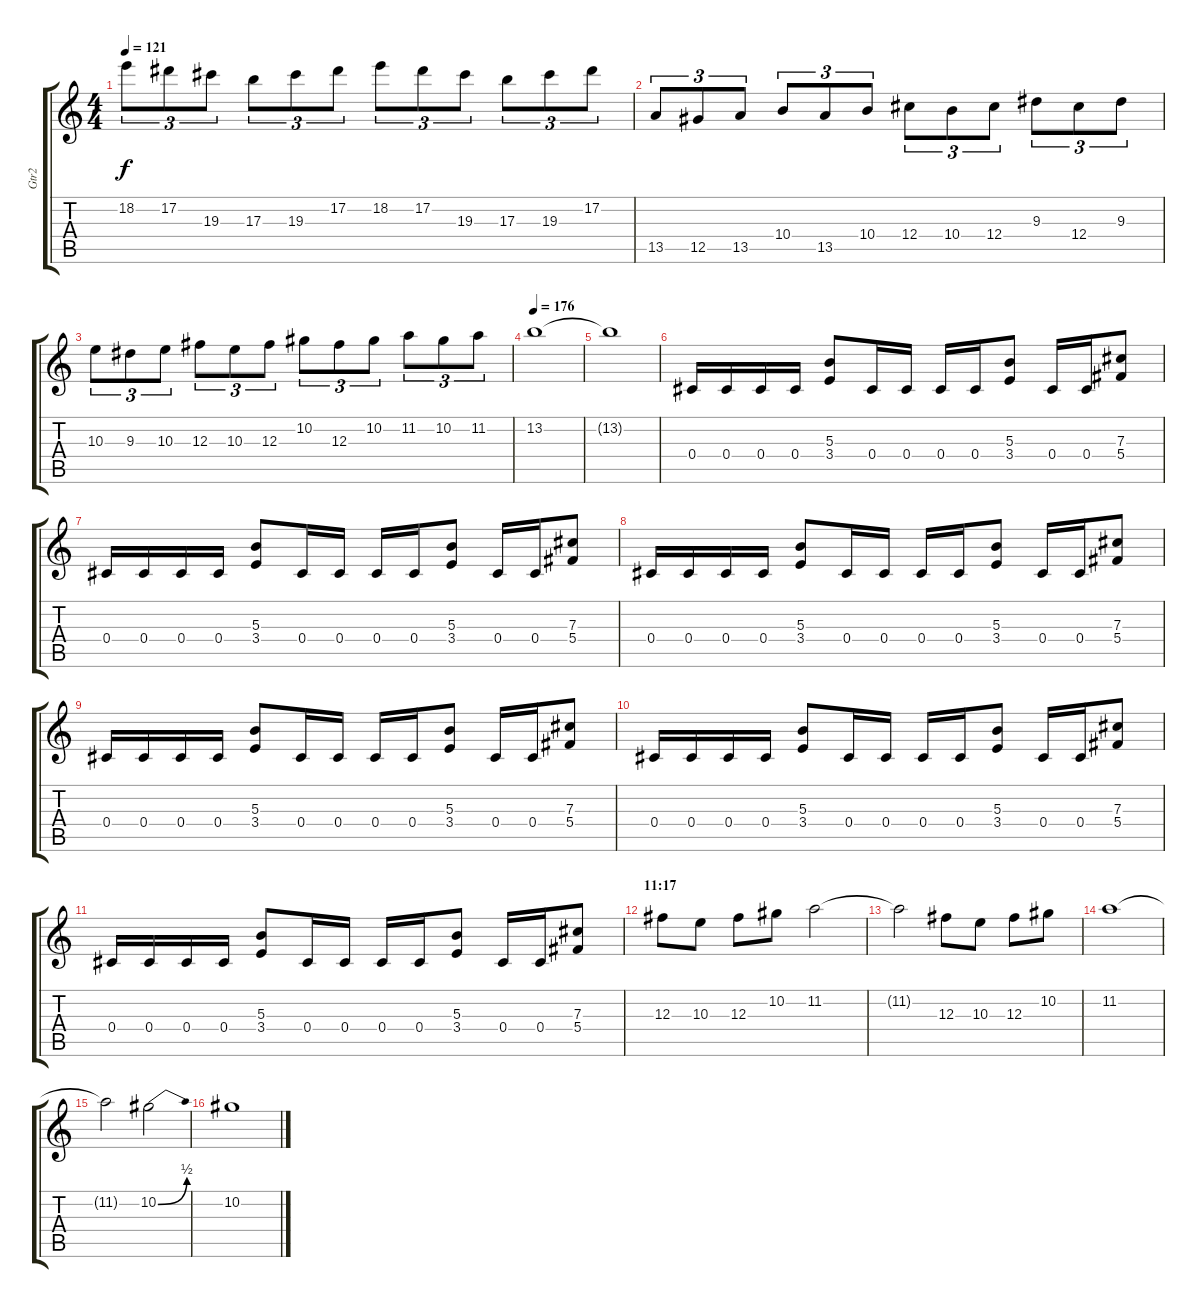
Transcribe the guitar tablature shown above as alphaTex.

\track ("Gtr2" "Gtr2") {instrument overdrivenguitar}
\staff {score tabs}
\tuning (Eb4 Bb3 Gb3 Db3 Ab2 Eb2) {hide}
\ts (4 4)
\tempo 121
\clef g2
\ks c
18.2.8{tu (3 2) dy f} 17.2.8{tu (3 2)} 19.3.8{tu (3 2)} 17.3.8{tu (3 2)} 19.3.8{tu (3 2)} 17.2.8{tu (3 2)} 18.2.8{tu (3 2)} 17.2.8{tu (3 2)} 19.3.8{tu (3 2)} 17.3.8{tu (3 2)} 19.3.8{tu (3 2)} 17.2.8{tu (3 2)} |
13.5.8{tu (3 2)} 12.5.8{tu (3 2)} 13.5.8{tu (3 2)} 10.4.8{tu (3 2)} 13.5.8{tu (3 2)} 10.4.8{tu (3 2)} 12.4.8{tu (3 2)} 10.4.8{tu (3 2)} 12.4.8{tu (3 2)} 9.3.8{tu (3 2)} 12.4.8{tu (3 2)} 9.3.8{tu (3 2)} |
10.3.8{tu (3 2)} 9.3.8{tu (3 2)} 10.3.8{tu (3 2)} 12.3.8{tu (3 2)} 10.3.8{tu (3 2)} 12.3.8{tu (3 2)} 10.2.8{tu (3 2)} 12.3.8{tu (3 2)} 10.2.8{tu (3 2)} 11.2.8{tu (3 2)} 10.2.8{tu (3 2)} 11.2.8{tu (3 2)} |
\tempo 176
13.2.1 |
13.2{t}.1 |
0.4.16{volume 14} 0.4.16 0.4.16 0.4.16 (5.3 3.4).8 0.4.16 0.4.16 0.4.16 0.4.16 (5.3 3.4).8 0.4.16 0.4.16 (7.3 5.4).8 |
0.4.16 0.4.16 0.4.16 0.4.16 (5.3 3.4).8 0.4.16 0.4.16 0.4.16 0.4.16 (5.3 3.4).8 0.4.16 0.4.16 (7.3 5.4).8 |
0.4.16 0.4.16 0.4.16 0.4.16 (5.3 3.4).8 0.4.16 0.4.16 0.4.16 0.4.16 (5.3 3.4).8 0.4.16 0.4.16 (7.3 5.4).8 |
0.4.16 0.4.16 0.4.16 0.4.16 (5.3 3.4).8 0.4.16 0.4.16 0.4.16 0.4.16 (5.3 3.4).8 0.4.16 0.4.16 (7.3 5.4).8 |
0.4.16 0.4.16 0.4.16 0.4.16 (5.3 3.4).8 0.4.16 0.4.16 0.4.16 0.4.16 (5.3 3.4).8 0.4.16 0.4.16 (7.3 5.4).8 |
0.4.16 0.4.16 0.4.16 0.4.16 (5.3 3.4).8 0.4.16 0.4.16 0.4.16 0.4.16 (5.3 3.4).8 0.4.16 0.4.16 (7.3 5.4).8 |
\section ("" "11:17")
12.3.8{volume 16} 10.3.8 12.3.8 10.2.8 11.2.2 |
11.2{t}.2 12.3.8 10.3.8 12.3.8 10.2.8 |
11.2.1 |
11.2{t}.2 10.2{be (bend 0 0 60 2)}.2 |
10.2.1
